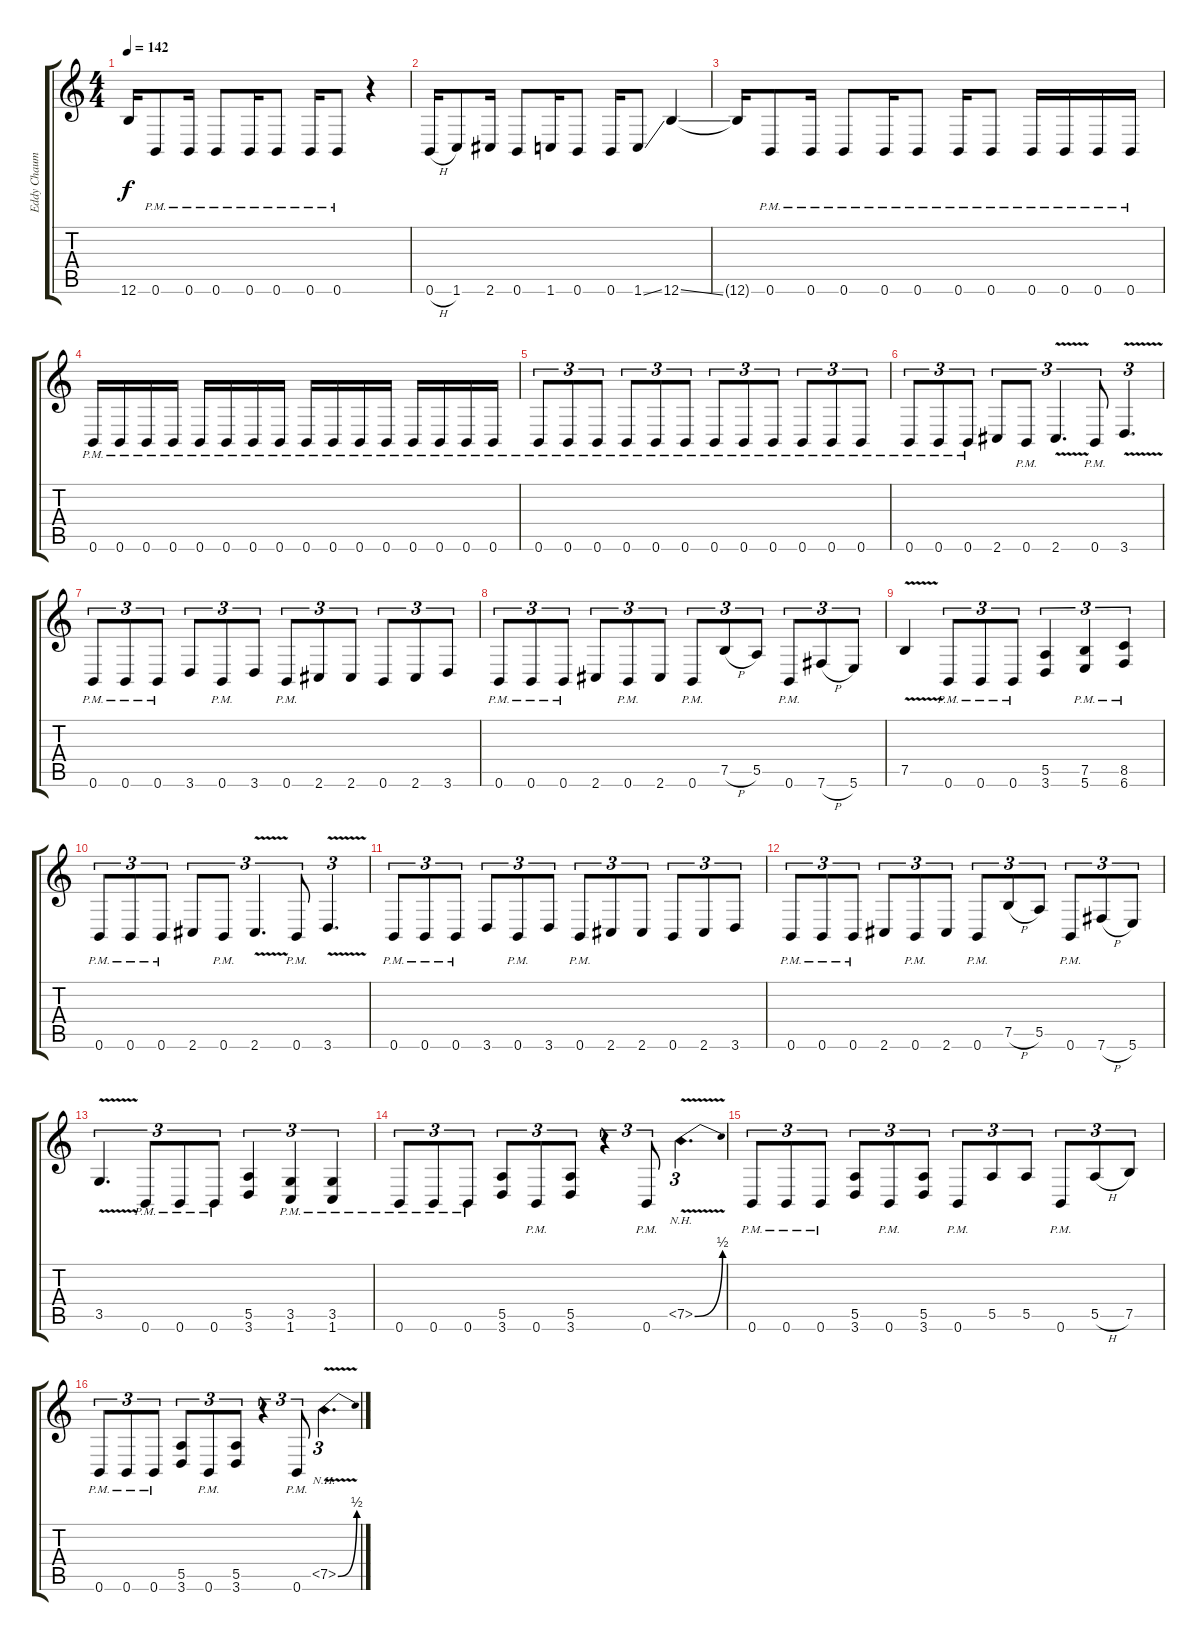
\track ("Eddy Chaumulot (Rythm)" "Eddy Chaum") {instrument distortionguitar}
\staff {score tabs}
\tuning (B3 Gb3 D3 A2 E2 B1) {hide}
\ts (4 4)
\tempo 142
\clef g2
\ks c
12.6{t}.16{dy f} 0.6{pm}.8 0.6{pm}.16 0.6{pm}.8 0.6{pm}.16 0.6{pm}.8 0.6{pm}.16 0.6{pm}.8 r.4 |
0.6{h}.16 1.6.8 2.6.16 0.6.8 1.6.16 0.6.8 0.6.16 1.6{ss}.8 12.6{ss}.4 |
12.6{t}.16 0.6{pm}.8 0.6{pm}.16 0.6{pm}.8 0.6{pm}.16 0.6{pm}.8 0.6{pm}.16 0.6{pm}.8 0.6{pm}.16 0.6{pm}.16 0.6{pm}.16 0.6{pm}.16 |
0.6{pm}.16 0.6{pm}.16 0.6{pm}.16 0.6{pm}.16 0.6{pm}.16 0.6{pm}.16 0.6{pm}.16 0.6{pm}.16 0.6{pm}.16 0.6{pm}.16 0.6{pm}.16 0.6{pm}.16 0.6{pm}.16 0.6{pm}.16 0.6{pm}.16 0.6{pm}.16 |
0.6{pm}.8{tu (3 2)} 0.6{pm}.8{tu (3 2)} 0.6{pm}.8{tu (3 2)} 0.6{pm}.8{tu (3 2)} 0.6{pm}.8{tu (3 2)} 0.6{pm}.8{tu (3 2)} 0.6{pm}.8{tu (3 2)} 0.6{pm}.8{tu (3 2)} 0.6{pm}.8{tu (3 2)} 0.6{pm}.8{tu (3 2)} 0.6{pm}.8{tu (3 2)} 0.6{pm}.8{tu (3 2)} |
0.6{pm}.8{tu (3 2)} 0.6{pm}.8{tu (3 2)} 0.6{pm}.8{tu (3 2)} 2.6.8{tu (3 2)} 0.6{pm}.8{tu (3 2)} 2.6{v}.4{d tu (3 2)} 0.6{pm}.8{tu (3 2)} 3.6{v}.4{d tu (3 2)} |
0.6{pm}.8{tu (3 2)} 0.6{pm}.8{tu (3 2)} 0.6{pm}.8{tu (3 2)} 3.6.8{tu (3 2)} 0.6{pm}.8{tu (3 2)} 3.6.8{tu (3 2)} 0.6{pm}.8{tu (3 2)} 2.6.8{tu (3 2)} 2.6.8{tu (3 2)} 0.6.8{tu (3 2)} 2.6.8{tu (3 2)} 3.6.8{tu (3 2)} |
0.6{pm}.8{tu (3 2)} 0.6{pm}.8{tu (3 2)} 0.6{pm}.8{tu (3 2)} 2.6.8{tu (3 2)} 0.6{pm}.8{tu (3 2)} 2.6.8{tu (3 2)} 0.6{pm}.8{tu (3 2)} 7.5{h}.8{tu (3 2)} 5.5.8{tu (3 2)} 0.6{pm}.8{tu (3 2)} 7.6{h}.8{tu (3 2)} 5.6.8{tu (3 2)} |
7.5{v}.4 0.6{pm}.8{tu (3 2)} 0.6{pm}.8{tu (3 2)} 0.6{pm}.8{tu (3 2)} (5.5 3.6).4{tu (3 2)} (7.5{pm} 5.6{pm}).4{tu (3 2)} (8.5{pm} 6.6{pm}).4{tu (3 2)} |
0.6{pm}.8{tu (3 2)} 0.6{pm}.8{tu (3 2)} 0.6{pm}.8{tu (3 2)} 2.6.8{tu (3 2)} 0.6{pm}.8{tu (3 2)} 2.6{v}.4{d tu (3 2)} 0.6{pm}.8{tu (3 2)} 3.6{v}.4{d tu (3 2)} |
0.6{pm}.8{tu (3 2)} 0.6{pm}.8{tu (3 2)} 0.6{pm}.8{tu (3 2)} 3.6.8{tu (3 2)} 0.6{pm}.8{tu (3 2)} 3.6.8{tu (3 2)} 0.6{pm}.8{tu (3 2)} 2.6.8{tu (3 2)} 2.6.8{tu (3 2)} 0.6.8{tu (3 2)} 2.6.8{tu (3 2)} 3.6.8{tu (3 2)} |
0.6{pm}.8{tu (3 2)} 0.6{pm}.8{tu (3 2)} 0.6{pm}.8{tu (3 2)} 2.6.8{tu (3 2)} 0.6{pm}.8{tu (3 2)} 2.6.8{tu (3 2)} 0.6{pm}.8{tu (3 2)} 7.5{h}.8{tu (3 2)} 5.5.8{tu (3 2)} 0.6{pm}.8{tu (3 2)} 7.6{h}.8{tu (3 2)} 5.6.8{tu (3 2)} |
3.5{v}.4{d tu (3 2)} 0.6{pm}.8{tu (3 2)} 0.6{pm}.8{tu (3 2)} 0.6{pm}.8{tu (3 2)} (5.5 3.6).4{tu (3 2)} (3.5{pm} 1.6{pm}).4{tu (3 2)} (3.5{pm} 1.6{pm}).4{tu (3 2)} |
0.6{pm}.8{tu (3 2)} 0.6{pm}.8{tu (3 2)} 0.6{pm}.8{tu (3 2)} (5.5 3.6).8{tu (3 2)} 0.6{pm}.8{tu (3 2)} (5.5 3.6).8{tu (3 2)} r.4{tu (3 2)} 0.6{pm}.8{tu (3 2)} 7.5{be (bend 0 0 60 2) nh v}.4{d tu (3 2)} |
0.6{pm}.8{tu (3 2)} 0.6{pm}.8{tu (3 2)} 0.6{pm}.8{tu (3 2)} (5.5 3.6).8{tu (3 2)} 0.6{pm}.8{tu (3 2)} (5.5 3.6).8{tu (3 2)} 0.6{pm}.8{tu (3 2)} 5.5.8{tu (3 2)} 5.5.8{tu (3 2)} 0.6{pm}.8{tu (3 2)} 5.5{h}.8{tu (3 2)} 7.5.8{tu (3 2)} |
0.6{pm}.8{tu (3 2)} 0.6{pm}.8{tu (3 2)} 0.6{pm}.8{tu (3 2)} (5.5 3.6).8{tu (3 2)} 0.6{pm}.8{tu (3 2)} (5.5 3.6).8{tu (3 2)} r.4{tu (3 2)} 0.6{pm}.8{tu (3 2)} 7.5{be (bend 0 0 60 2) nh v}.4{d tu (3 2)}
